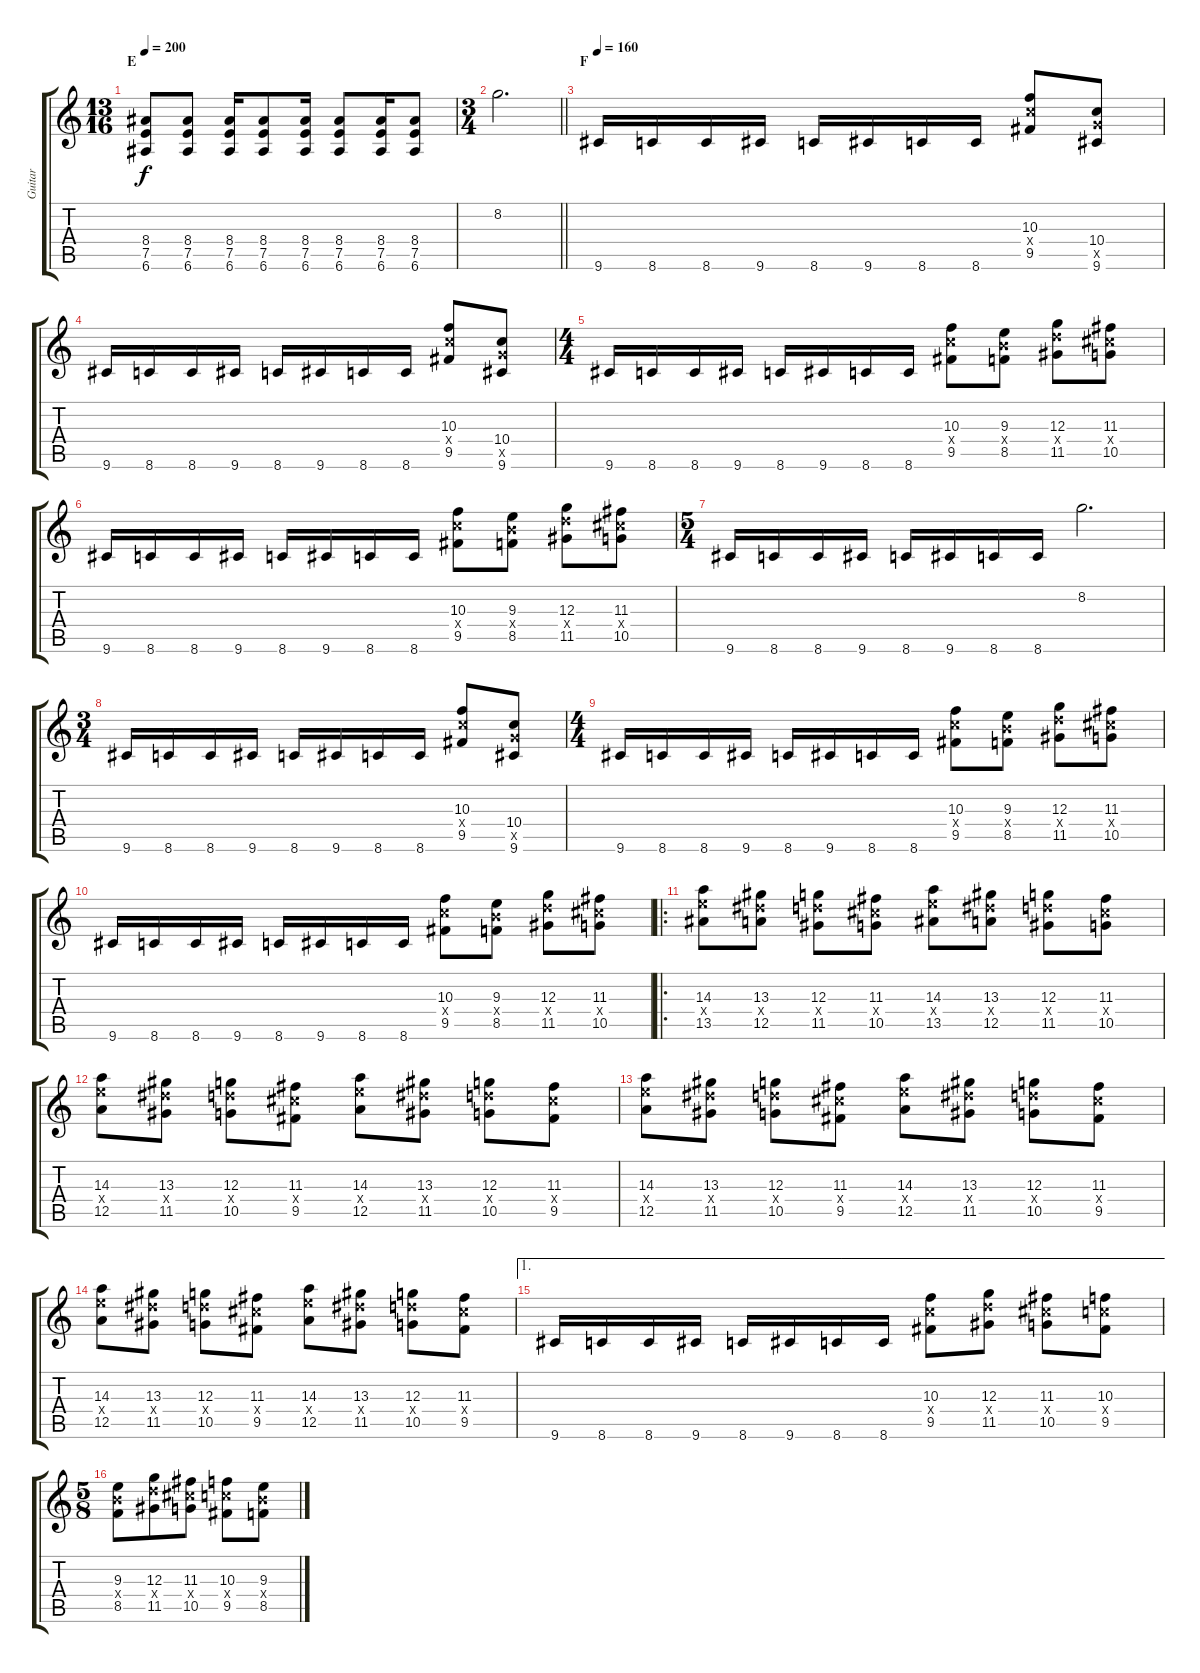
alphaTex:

\track ("Guitar" "Guitar") {instrument distortionguitar}
\staff {score tabs}
\tuning (E4 B3 G3 D3 A2 E2) {hide}
\ts (13 16)
\section ("" "E")
\tempo 200
\clef g2
\ks c
(8.4 7.5 6.6).8{dy f} (8.4 7.5 6.6).8 (8.4 7.5 6.6).16 (8.4 7.5 6.6).8 (8.4 7.5 6.6).16 (8.4 7.5 6.6).8 (8.4 7.5 6.6).16 (8.4 7.5 6.6).8 |
\ts (3 4)
\barLineRight lightlight
8.2.2{d} |
\section ("" "F")
\tempo 160
9.6.16 8.6.16 8.6.16 9.6.16 8.6.16 9.6.16 8.6.16 8.6.16 (10.3 10.4{x} 9.5).8 (10.4 10.5{x} 9.6).8 |
9.6.16 8.6.16 8.6.16 9.6.16 8.6.16 9.6.16 8.6.16 8.6.16 (10.3 10.4{x} 9.5).8 (10.4 10.5{x} 9.6).8 |
\ts (4 4)
9.6.16 8.6.16 8.6.16 9.6.16 8.6.16 9.6.16 8.6.16 8.6.16 (10.3 10.4{x} 9.5).8 (9.3 9.4{x} 8.5).8 (12.3 12.4{x} 11.5).8 (11.3 11.4{x} 10.5).8 |
9.6.16 8.6.16 8.6.16 9.6.16 8.6.16 9.6.16 8.6.16 8.6.16 (10.3 10.4{x} 9.5).8 (9.3 9.4{x} 8.5).8 (12.3 12.4{x} 11.5).8 (11.3 11.4{x} 10.5).8 |
\ts (5 4)
9.6.16 8.6.16 8.6.16 9.6.16 8.6.16 9.6.16 8.6.16 8.6.16 8.2.2{d} |
\ts (3 4)
9.6.16 8.6.16 8.6.16 9.6.16 8.6.16 9.6.16 8.6.16 8.6.16 (10.3 10.4{x} 9.5).8 (10.4 10.5{x} 9.6).8 |
\ts (4 4)
9.6.16 8.6.16 8.6.16 9.6.16 8.6.16 9.6.16 8.6.16 8.6.16 (10.3 10.4{x} 9.5).8 (9.3 9.4{x} 8.5).8 (12.3 12.4{x} 11.5).8 (11.3 11.4{x} 10.5).8 |
9.6.16 8.6.16 8.6.16 9.6.16 8.6.16 9.6.16 8.6.16 8.6.16 (10.3 10.4{x} 9.5).8 (9.3 9.4{x} 8.5).8 (12.3 12.4{x} 11.5).8 (11.3 11.4{x} 10.5).8 |
\ro
(14.3 14.4{x} 13.5).8 (13.3 13.4{x} 12.5).8 (12.3 12.4{x} 11.5).8 (11.3 11.4{x} 10.5).8 (14.3 14.4{x} 13.5).8 (13.3 13.4{x} 12.5).8 (12.3 12.4{x} 11.5).8 (11.3 11.4{x} 10.5).8 |
(14.3 14.4{x} 12.5).8 (13.3 13.4{x} 11.5).8 (12.3 12.4{x} 10.5).8 (11.3 11.4{x} 9.5).8 (14.3 14.4{x} 12.5).8 (13.3 13.4{x} 11.5).8 (12.3 12.4{x} 10.5).8 (11.3 11.4{x} 9.5).8 |
(14.3 14.4{x} 12.5).8 (13.3 13.4{x} 11.5).8 (12.3 12.4{x} 10.5).8 (11.3 11.4{x} 9.5).8 (14.3 14.4{x} 12.5).8 (13.3 13.4{x} 11.5).8 (12.3 12.4{x} 10.5).8 (11.3 11.4{x} 9.5).8 |
(14.3 14.4{x} 12.5).8 (13.3 13.4{x} 11.5).8 (12.3 12.4{x} 10.5).8 (11.3 11.4{x} 9.5).8 (14.3 14.4{x} 12.5).8 (13.3 13.4{x} 11.5).8 (12.3 12.4{x} 10.5).8 (11.3 11.4{x} 9.5).8 |
\ae 1
9.6.16 8.6.16 8.6.16 9.6.16 8.6.16 9.6.16 8.6.16 8.6.16 (10.3 10.4{x} 9.5).8 (12.3 12.4{x} 11.5).8 (11.3 11.4{x} 10.5).8 (10.3 10.4{x} 9.5).8 |
\ts (5 8)
(9.3 9.4{x} 8.5).8 (12.3 12.4{x} 11.5).8 (11.3 11.4{x} 10.5).8 (10.3 10.4{x} 9.5).8 (9.3 9.4{x} 8.5).8
